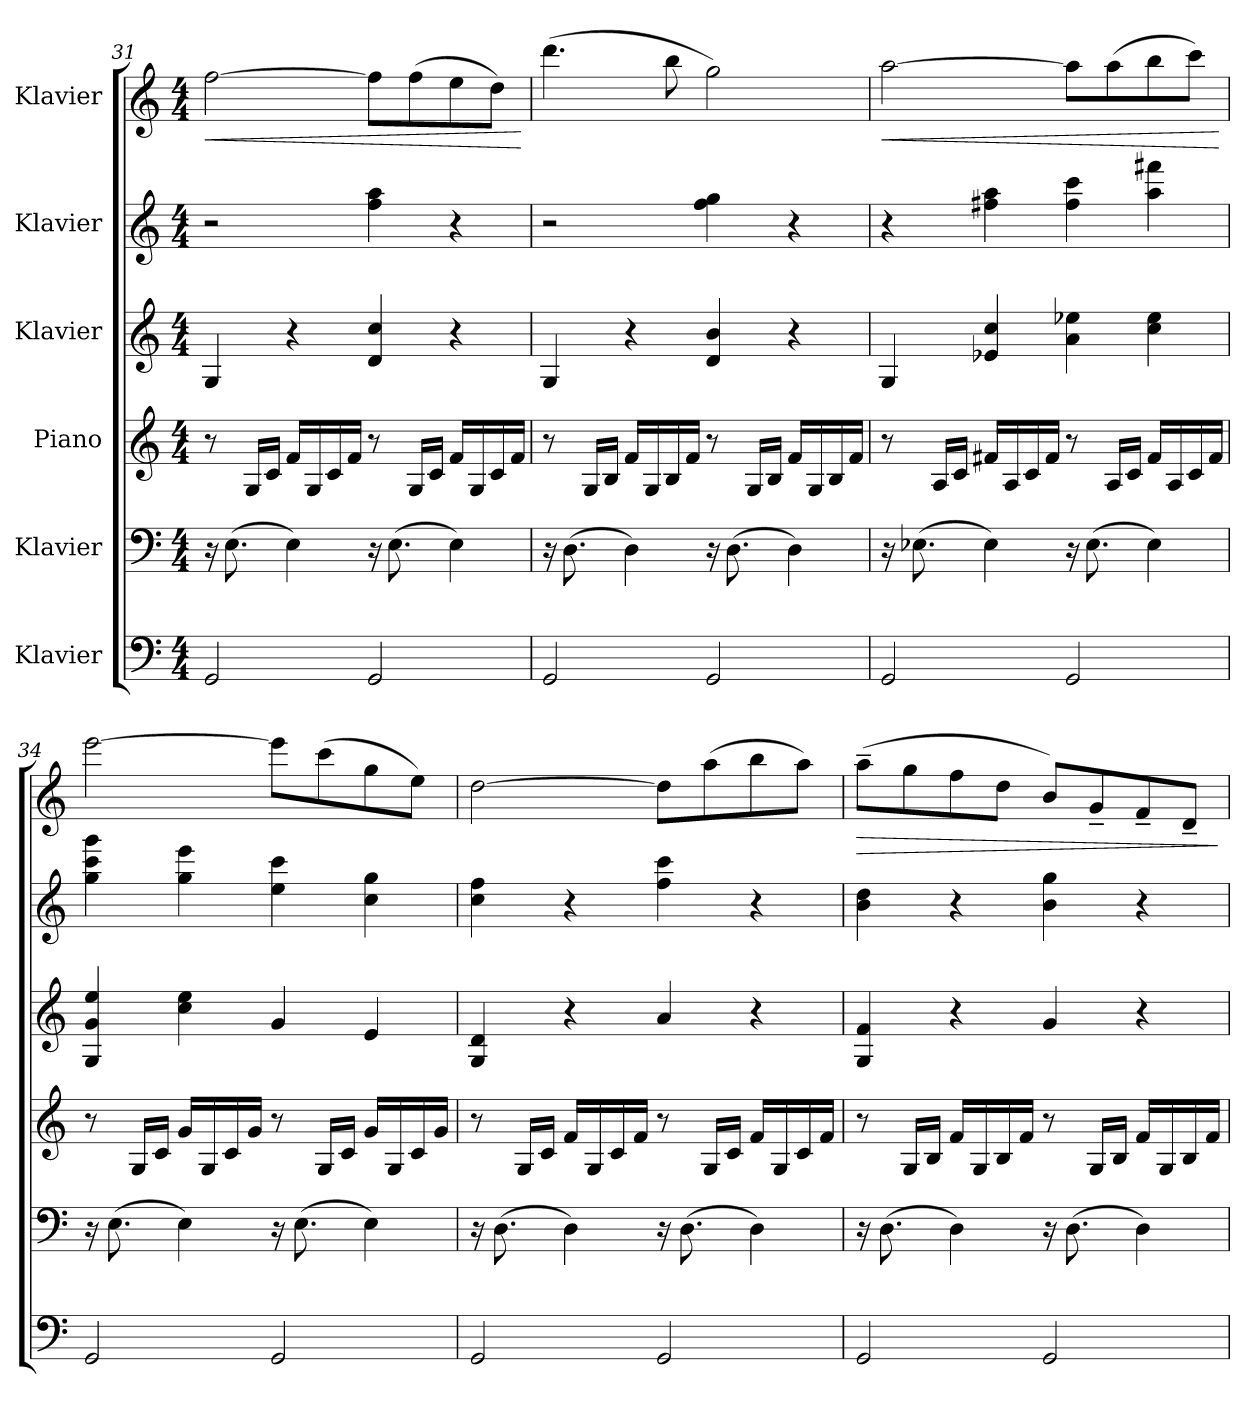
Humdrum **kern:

**kern	**kern	**kern	**kern	**kern	**kern	**dynam
*part6	*part5	*part4	*part3	*part2	*part1	*part1
*staff6	*staff5	*staff4	*staff3	*staff2	*staff1	*staff1
*I"Klavier	*I"Klavier	*I"Piano	*I"Klavier	*I"Klavier	*I"Klavier	*
!!LO:LB:g=z
*clefF4	*clefF4	*clefG2	*clefG2	*clefG2	*clefG2	*
*k[]	*k[]	*k[]	*k[]	*k[]	*k[]	*
*M4/4	*M4/4	*M4/4	*M4/4	*M4/4	*M4/4	*
=31	=31	=31	=31	=31	=31	=31
!	!	!	!	!	!	!LO:HP:b
2GG/	16r	8r	4G/	2r	[2ff\	<
.	(8.E\	.	.	.	.	.
.	.	16G/LL	.	.	.	.
.	.	16c/JJ	.	.	.	.
.	4E\)	16f/LL	4r	.	.	.
.	.	16G/	.	.	.	.
.	.	16c/	.	.	.	.
.	.	16f/JJ	.	.	.	.
2GG/	16r	8r	4d/ 4cc/	4ff\ 4aa\	8ff\L]	.
.	(8.E\	.	.	.	.	.
.	.	16G/LL	.	.	(8ff\	.
.	.	16c/JJ	.	.	.	.
.	4E\)	16f/LL	4r	4r	8ee\	.
.	.	16G/	.	.	.	.
.	.	16c/	.	.	8dd\J)	.
.	.	16f/JJ	.	.	.	.
.	.	.	.	.	.	[
=32	=32	=32	=32	=32	=32	=32
2GG/	16r	8r	4G/	2r	(4.ddd\	.
.	(8.D\	.	.	.	.	.
.	.	16G/LL	.	.	.	.
.	.	16B/JJ	.	.	.	.
.	4D\)	16f/LL	4r	.	.	.
.	.	16G/	.	.	.	.
.	.	16B/	.	.	8bb\	.
.	.	16f/JJ	.	.	.	.
2GG/	16r	8r	4d/ 4b/	4ff\ 4gg\	2gg\)	.
.	(8.D\	.	.	.	.	.
.	.	16G/LL	.	.	.	.
.	.	16B/JJ	.	.	.	.
.	4D\)	16f/LL	4r	4r	.	.
.	.	16G/	.	.	.	.
.	.	16B/	.	.	.	.
.	.	16f/JJ	.	.	.	.
!!LO:PB:g=z
=33	=33	=33	=33	=33	=33	=33
!	!	!	!	!	!	!LO:HP:b
2GG/	16r	8r	4G/	4r	[2aa\	<
.	(8.E-X\	.	.	.	.	.
.	.	16A/LL	.	.	.	.
.	.	16c/JJ	.	.	.	.
.	4E-\)	16f#X/LL	4e-X/ 4cc/	4ff#X\ 4aa\	.	.
.	.	16A/	.	.	.	.
.	.	16c/	.	.	.	.
.	.	16f#/JJ	.	.	.	.
2GG/	16r	8r	4a\ 4ee-X\	4ff#\ 4ccc\	8aa\L]	.
.	(8.E-\	.	.	.	.	.
.	.	16A/LL	.	.	(8aa\	.
.	.	16c/JJ	.	.	.	.
.	4E-\)	16f#/LL	4cc\ 4ee-\	4aa\ 4fff#X\	8bb\	.
.	.	16A/	.	.	.	.
.	.	16c/	.	.	8ccc\J)	.
.	.	16f#/JJ	.	.	.	.
.	.	.	.	.	.	[
=34	=34	=34	=34	=34	=34	=34
2GG/	16r	8r	4G/ 4g/ 4ee/	4gg\ 4ccc\ 4ggg\	[2eee\	.
.	(8.E\	.	.	.	.	.
.	.	16G/LL	.	.	.	.
.	.	16c/JJ	.	.	.	.
.	4E\)	16g/LL	4cc\ 4ee\	4gg\ 4eee\	.	.
.	.	16G/	.	.	.	.
.	.	16c/	.	.	.	.
.	.	16g/JJ	.	.	.	.
2GG/	16r	8r	4g/	4ee\ 4ccc\	8eee\L]	.
.	(8.E\	.	.	.	.	.
.	.	16G/LL	.	.	(8ccc\	.
.	.	16c/JJ	.	.	.	.
.	4E\)	16g/LL	4e/	4cc\ 4gg\	8gg\	.
.	.	16G/	.	.	.	.
.	.	16c/	.	.	8ee\J)	.
.	.	16g/JJ	.	.	.	.
!!LO:LB:g=z
=35	=35	=35	=35	=35	=35	=35
2GG/	16r	8r	4G/ 4d/	4cc\ 4ff\	[2dd\	.
.	(8.D\	.	.	.	.	.
.	.	16G/LL	.	.	.	.
.	.	16c/JJ	.	.	.	.
.	4D\)	16f/LL	4r	4r	.	.
.	.	16G/	.	.	.	.
.	.	16c/	.	.	.	.
.	.	16f/JJ	.	.	.	.
2GG/	16r	8r	4a/	4ff\ 4ccc\	8dd\L]	.
.	(8.D\	.	.	.	.	.
.	.	16G/LL	.	.	(8aa\	.
.	.	16c/JJ	.	.	.	.
.	4D\)	16f/LL	4r	4r	8bb\	.
.	.	16G/	.	.	.	.
.	.	16c/	.	.	8aa\J)	.
.	.	16f/JJ	.	.	.	.
=36	=36	=36	=36	=36	=36	=36
!	!	!	!	!	!	!LO:HP:b
2GG/	16r	8r	4G/ 4f/	4b\ 4dd\	(8aa~\L	>
.	(8.D\	.	.	.	.	.
.	.	16G/LL	.	.	8gg\	.
.	.	16B/JJ	.	.	.	.
.	4D\)	16f/LL	4r	4r	8ff\	.
.	.	16G/	.	.	.	.
.	.	16B/	.	.	8dd\J	.
.	.	16f/JJ	.	.	.	.
2GG/	16r	8r	4g/	4b\ 4gg\	8b/L)	.
.	(8.D\	.	.	.	.	.
.	.	16G/LL	.	.	8g~/	.
.	.	16B/JJ	.	.	.	.
.	4D\)	16f/LL	4r	4r	8f~/	.
.	.	16G/	.	.	.	.
.	.	16B/	.	.	8d~/J	.
.	.	16f/JJ	.	.	.	.
.	.	.	.	.	.	]
=	=	=	=	=	=	=
*-	*-	*-	*-	*-	*-	*-
